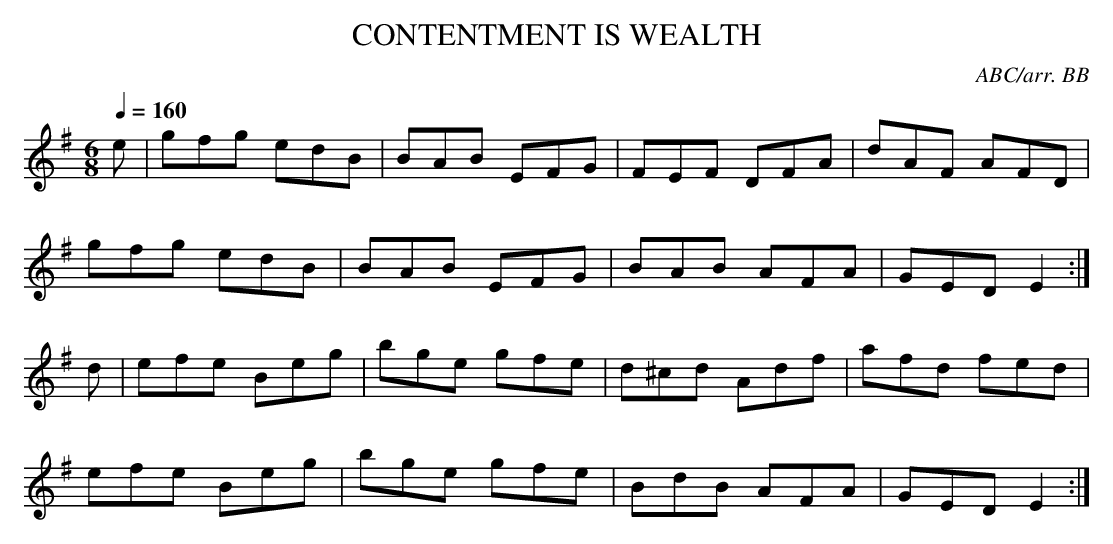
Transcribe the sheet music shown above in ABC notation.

X:1
T:CONTENTMENT IS WEALTH
C:ABC/arr. BB
M:6/8
L:1/8
Q:1/4=160
K:Em
e|gfg edB|BAB EFG|FEF DFA|dAF AFD|
gfg edB|BAB EFG|BAB AFA|GED E2 :|
d|efe Beg|bge gfe|d^cd Adf|afd fed|
efe Beg|bge gfe|BdB AFA|GED E2 :|
